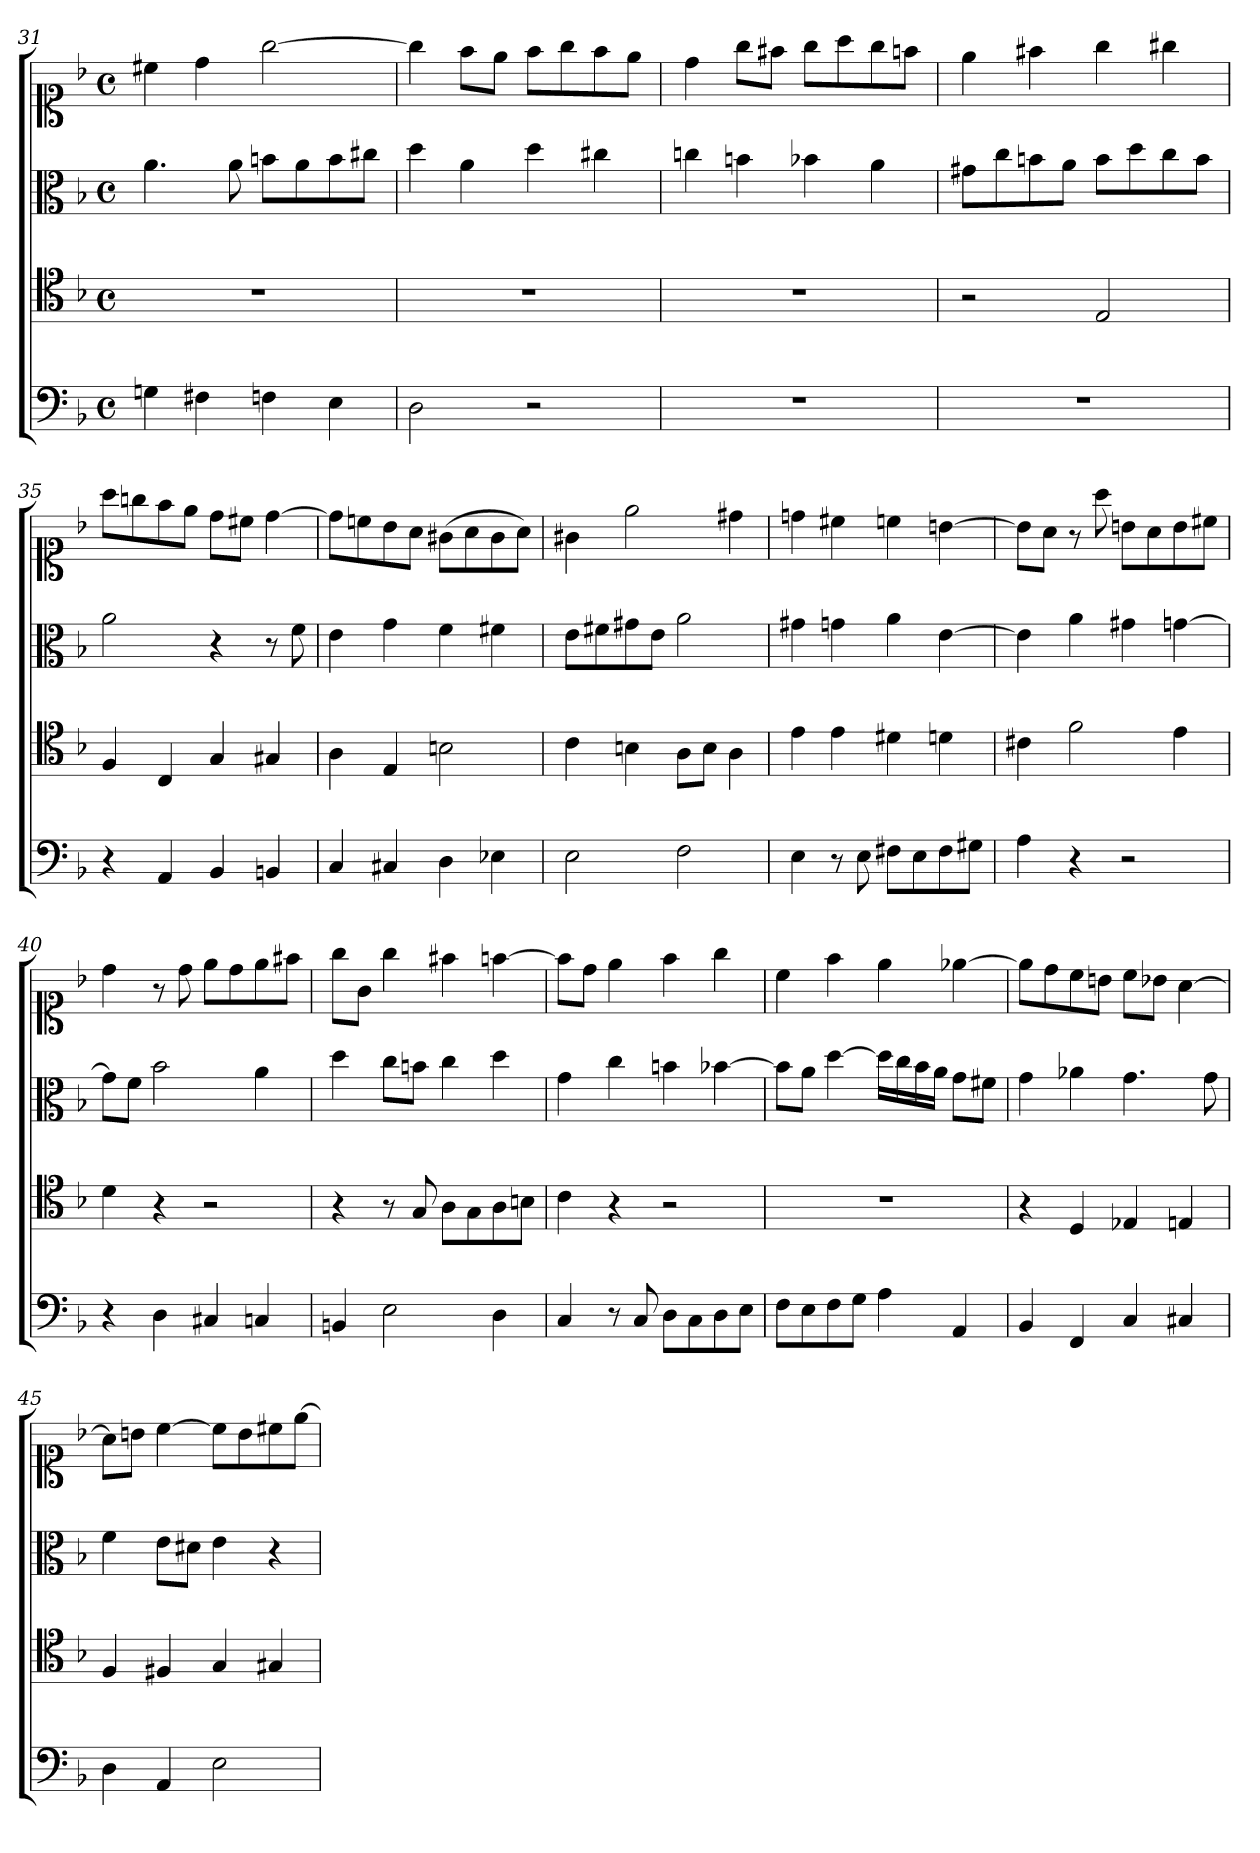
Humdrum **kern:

**kern	**kern	**kern	**kern
*part1	*part1	*part1	*part1
*staff4	*staff3	*staff2	*staff1
*clefF4	*clefC4	*clefC3	*clefC1
*k[b-]	*k[b-]	*k[b-]	*k[b-]
*d:	*d:	*d:	*d:
*M2/2	*M2/2	*M2/2	*M2/2
*met(c)	*met(c)	*met(c)	*met(c)
=31	=31	=31	=31
4Gn	1r	4.a	4cc#X
4F#X	.	.	4dd
.	.	8a	.
4Fn	.	8bnL	[2gg
.	.	8a	.
4E	.	8b	.
.	.	8cc#XJ	.
=32	=32	=32	=32
2D	1r	4dd	4gg]
.	.	4a	8ffL
.	.	.	8eeJ
2r	.	4dd	8ffL
.	.	.	8gg
.	.	4cc#X	8ff
.	.	.	8eeJ
=33	=33	=33	=33
1r	1r	4ccn	4dd
.	.	4bn	8ggL
.	.	.	8ff#XJ
.	.	4b-X	8ggL
.	.	.	8aa
.	.	4a	8gg
.	.	.	8ffnJ
=34	=34	=34	=34
1r	2r	8g#XL	4ee
.	.	8cc	.
.	.	8bn	4ff#X
.	.	8aJ	.
.	2E	8bL	4gg
.	.	8dd	.
.	.	8cc	4gg#X
.	.	8bJ	.
=35	=35	=35	=35
4r	4F	2a	8aaL
.	.	.	8ggn
4AA	4C	.	8ff
.	.	.	8eeJ
4BB-	4G	4r	8ddL
.	.	.	8cc#XJ
4BBn	4G#X	8r	[4dd
.	.	8f	.
=36	=36	=36	=36
4C	4A	4e	8ddL]
.	.	.	8ccn
4C#X	4E	4g	8b-
.	.	.	8aJ
4D	2Bn	4f	(8g#XL
.	.	.	8a
4E-X	.	4f#X	8g#
.	.	.	8aJ)
=37	=37	=37	=37
2E	4c	8eL	4g#X
.	.	8f#X	.
.	4Bn	8g#X	2ee
.	.	8eJ	.
2F	8AL	2a	.
.	8BJ	.	.
.	4A	.	4dd#X
=38	=38	=38	=38
4E	4e	4g#X	4ddn
8r	4e	4gn	4cc#X
8E	.	.	.
8F#XL	4d#X	4a	4ccn
8E	.	.	.
8F#	4dn	[4e	[4bn
8G#XJ	.	.	.
=39	=39	=39	=39
4A	4c#X	4e]	8bL]
.	.	.	8aJ
4r	2f	4a	8r
.	.	.	8aa
2r	.	4g#X	8bnL
.	.	.	8a
.	4e	[4gn	8b
.	.	.	8cc#XJ
=40	=40	=40	=40
4r	4d	8gL]	4dd
.	.	8fJ	.
4D	4r	2b-	8r
.	.	.	8dd
4C#X	2r	.	8eeL
.	.	.	8dd
4Cn	.	4a	8ee
.	.	.	8ff#XJ
=41	=41	=41	=41
4BBn	4r	4dd	8ggL
.	.	.	8gJ
2E	8r	8ccL	4gg
.	8G	8bnJ	.
.	8AL	4cc	4ff#X
.	8G	.	.
4D	8A	4dd	[4ffn
.	8BnJ	.	.
=42	=42	=42	=42
4C	4c	4g	8ffL]
.	.	.	8ddJ
8r	4r	4cc	4ee
8C	.	.	.
8DL	2r	4bn	4ff
8C	.	.	.
8D	.	[4b-X	4gg
8EJ	.	.	.
=43	=43	=43	=43
8FL	1r	8b-L]	4cc
8E	.	8aJ	.
8F	.	[4dd	4ff
8GJ	.	.	.
4A	.	16ddLL]	4ee
.	.	16cc	.
.	.	16b-	.
.	.	16aJJ	.
4AA	.	8gL	[4ee-X
.	.	8f#XJ	.
=44	=44	=44	=44
4BB-	4r	4g	8ee-L]
.	.	.	8dd
4FF	4D	4a-X	8cc
.	.	.	8bnJ
4C	4E-X	4.g	8ccL
.	.	.	8b-XJ
4C#X	4En	.	[4a
.	.	8g	.
=45	=45	=45	=45
4D	4F	4f	8aL]
.	.	.	8bnJ
4AA	4F#X	8eL	[4cc
.	.	8d#XJ	.
2E	4G	4e	8ccL]
.	.	.	8b
.	4G#X	4r	8cc#X
.	.	.	[8eeJ
=	=	=	=
*-	*-	*-	*-
